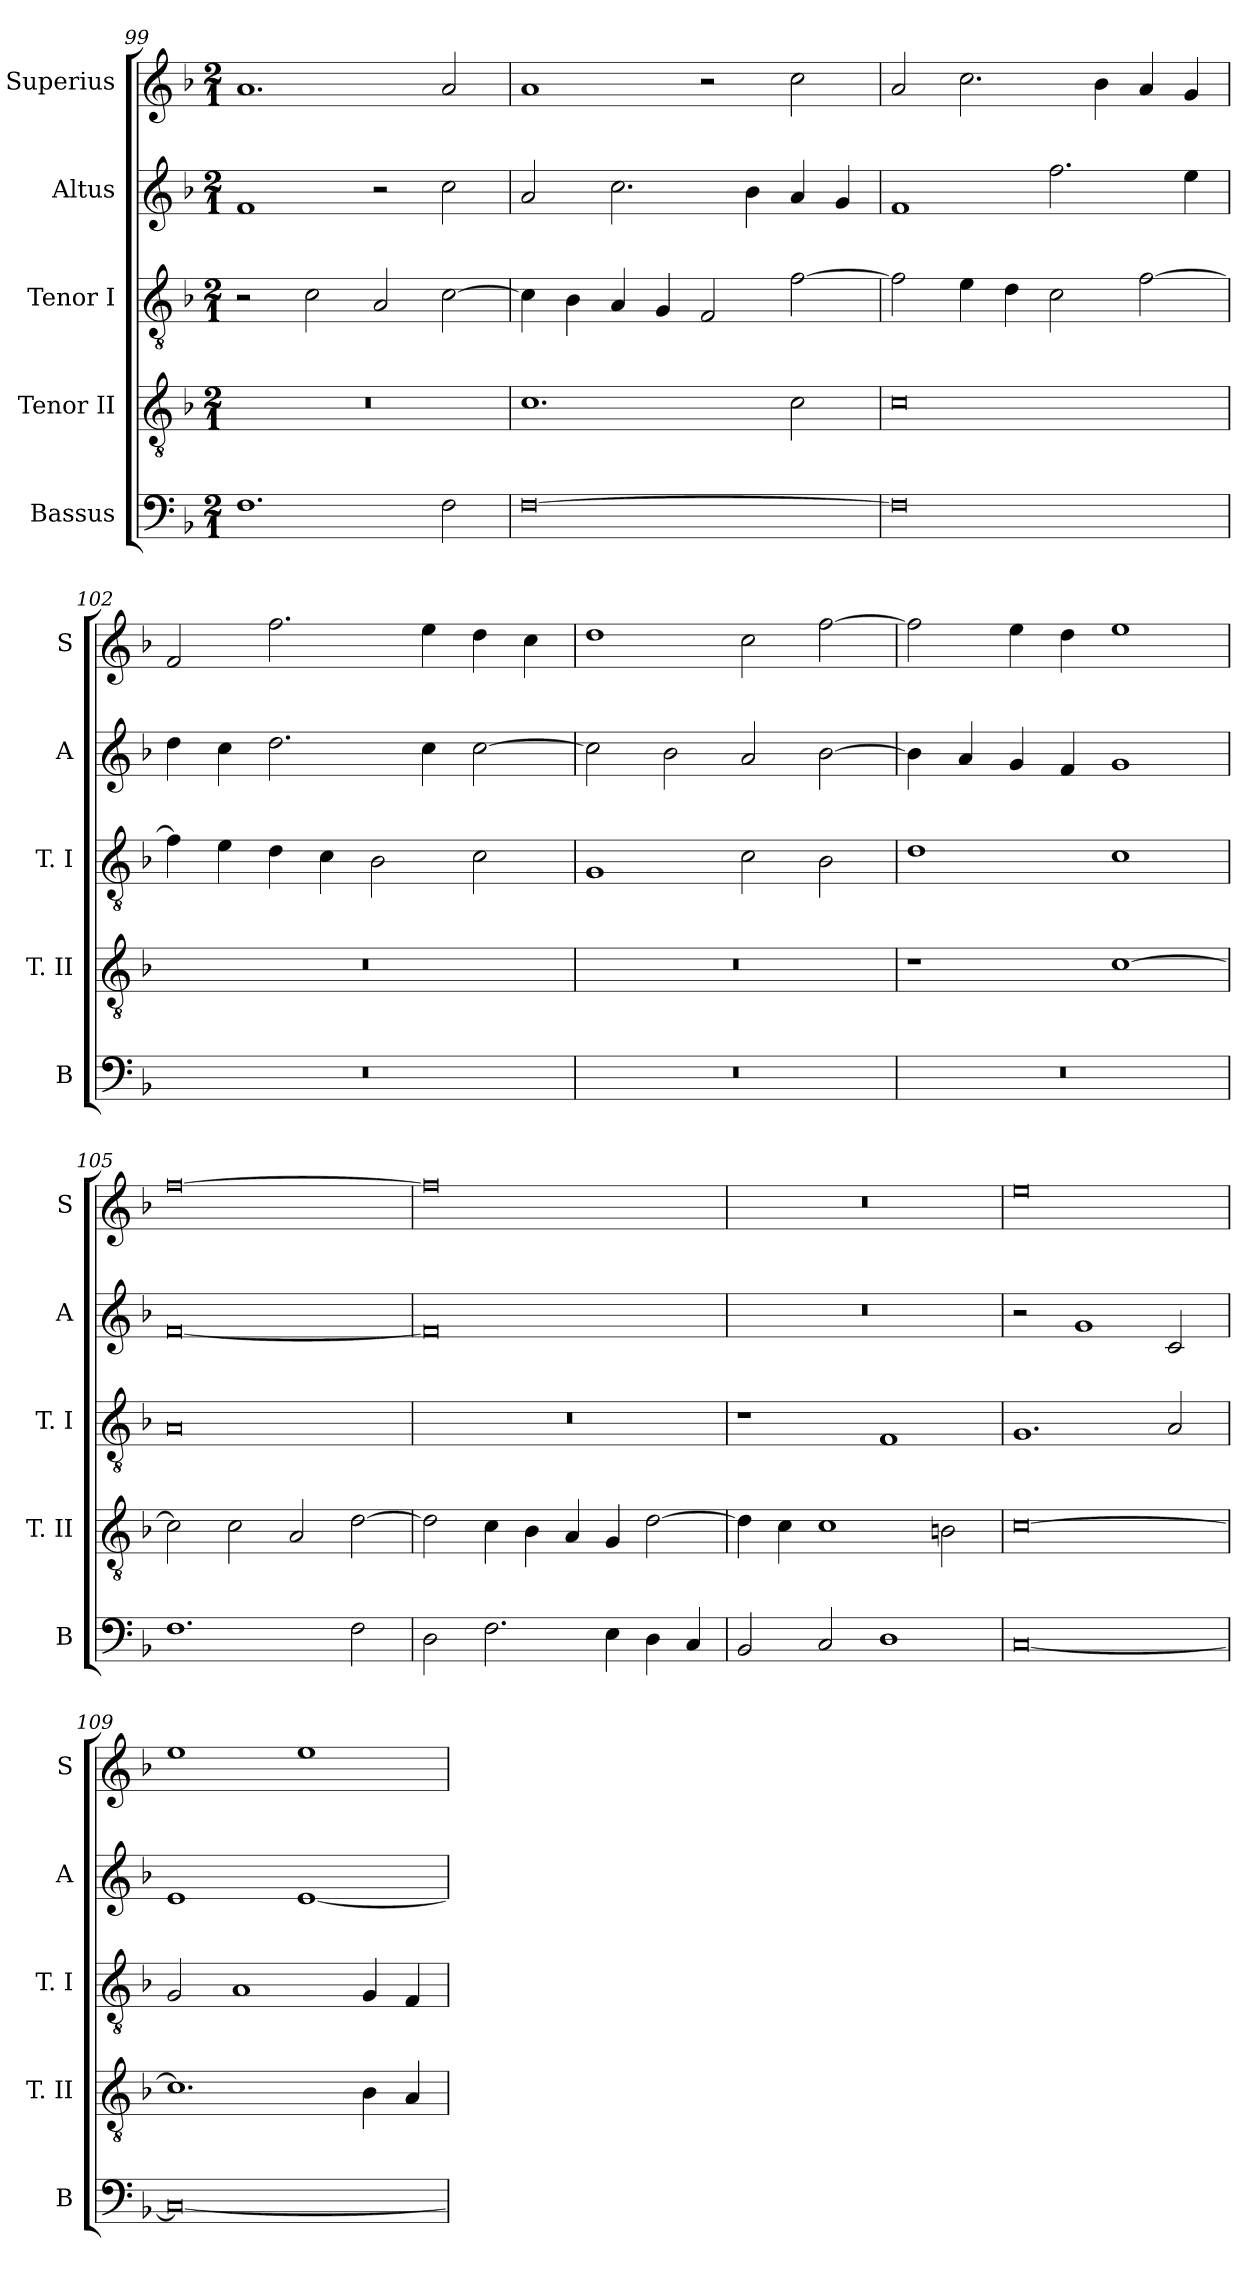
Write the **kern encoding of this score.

**kern	**kern	**kern	**kern	**kern
*part5	*part4	*part3	*part2	*part1
*staff5	*staff4	*staff3	*staff2	*staff1
*I"Bassus	*I"Tenor II	*I"Tenor I	*I"Altus	*I"Superius
*I'B	*I'T. II	*I'T. I	*I'A	*I'S
*clefF4	*clefGv2	*clefGv2	*clefG2	*clefG2
*k[b-]	*k[b-]	*k[b-]	*k[b-]	*k[b-]
*F:	*F:	*F:	*F:	*F:
*M2/1	*M2/1	*M2/1	*M2/1	*M2/1
=99	=99	=99	=99	=99
1.F	0r	2r	1f	1.a
.	.	2c	.	.
.	.	2A	2r	.
2F	.	[2c	2cc	2a
=100	=100	=100	=100	=100
[0F	1.c	4c]	2a	1a
.	.	4B-	.	.
.	.	4A	2.cc	.
.	.	4G	.	.
.	.	2F	.	2r
.	.	.	4b-	.
.	2c	[2f	4a	2cc
.	.	.	4g	.
=101	=101	=101	=101	=101
0F]	0c	2f]	1f	2a
.	.	4e	.	2.cc
.	.	4d	.	.
.	.	2c	2.ff	.
.	.	.	.	4b-
.	.	[2f	.	4a
.	.	.	4ee	4g
=102	=102	=102	=102	=102
0r	0r	4f]	4dd	2f
.	.	4e	4cc	.
.	.	4d	2.dd	2.ff
.	.	4c	.	.
.	.	2B-	.	.
.	.	.	4cc	4ee
.	.	2c	[2cc	4dd
.	.	.	.	4cc
=103	=103	=103	=103	=103
0r	0r	1G	2cc]	1dd
.	.	.	2b-	.
.	.	2c	2a	2cc
.	.	2B-	[2b-	[2ff
=104	=104	=104	=104	=104
0r	1r	1d	4b-]	2ff]
.	.	.	4a	.
.	.	.	4g	4ee
.	.	.	4f	4dd
.	[1c	1c	1g	1ee
=105	=105	=105	=105	=105
1.F	2c]	0A	[0f	[0ff
.	2c	.	.	.
.	2A	.	.	.
2F	[2d	.	.	.
=106	=106	=106	=106	=106
2D	2d]	0r	0f]	0ff]
2.F	4c	.	.	.
.	4B-	.	.	.
.	4A	.	.	.
4E	4G	.	.	.
4D	[2d	.	.	.
4C	.	.	.	.
=107	=107	=107	=107	=107
2BB-	4d]	1r	0r	0r
.	4c	.	.	.
2C	1c	.	.	.
1D	.	1F	.	.
.	2Bn	.	.	.
=108	=108	=108	=108	=108
[0C	[0c	1.G	2r	0ee
.	.	.	1g	.
.	.	2A	2c	.
=109	=109	=109	=109	=109
0C_	1.c]	2G	1e	1ee
.	.	1A	.	.
.	.	.	[1e	1ee
.	4B-	4G	.	.
.	4A	4F	.	.
=	=	=	=	=
*-	*-	*-	*-	*-
